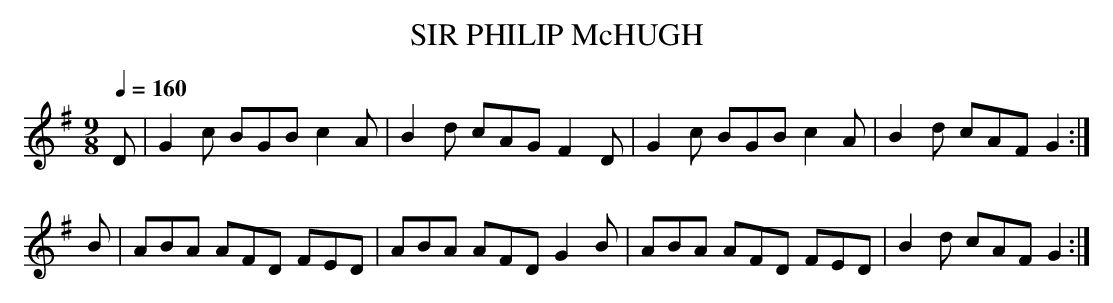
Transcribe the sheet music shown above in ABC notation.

X:1
T:SIR PHILIP McHUGH
are 19th-century tune collections!
Q:1/4=160
M:9/8
L:1/8
K:G
D|G2c BGB c2A|B2d cAG F2D|G2c BGB c2A|B2d cAF G2:|
B|ABA AFD FED|ABA AFD G2B|ABA AFD FED|B2d cAF G2:|
